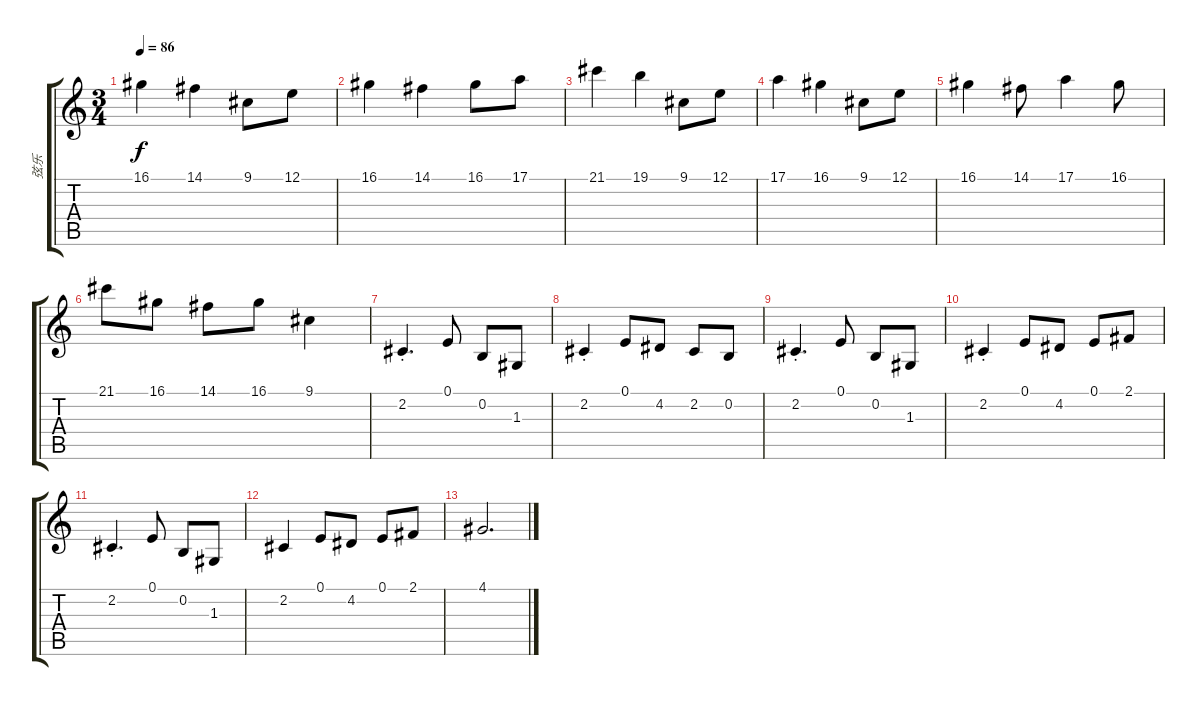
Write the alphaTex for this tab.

\track ("弦乐" "弦乐") {instrument tremolostrings}
\staff {score tabs}
\tuning (E4 B3 G3 D3 A2 E2) {hide}
\ts (3 4)
\tempo 86
\clef g2
\ks c
16.1.4{dy f} 14.1.4 9.1.8 12.1.8 |
16.1.4 14.1.4 16.1.8 17.1.8 |
21.1.4 19.1.4 9.1.8 12.1.8 |
17.1.4 16.1.4 9.1.8 12.1.8 |
16.1.4 14.1.8 17.1.4 16.1.8 |
21.1.8 16.1.8 14.1.8 16.1.8 9.1.4 |
2.2{st}.4{d} 0.1.8 0.2.8 1.3.8 |
2.2{st}.4 0.1.8 4.2.8 2.2.8 0.2.8 |
2.2{st}.4{d} 0.1.8 0.2.8 1.3.8 |
2.2{st}.4 0.1.8 4.2.8 0.1.8 2.1.8 |
2.2{st}.4{d} 0.1.8 0.2.8 1.3.8 |
2.2.4 0.1.8 4.2.8 0.1.8 2.1.8 |
4.1.2{d}
